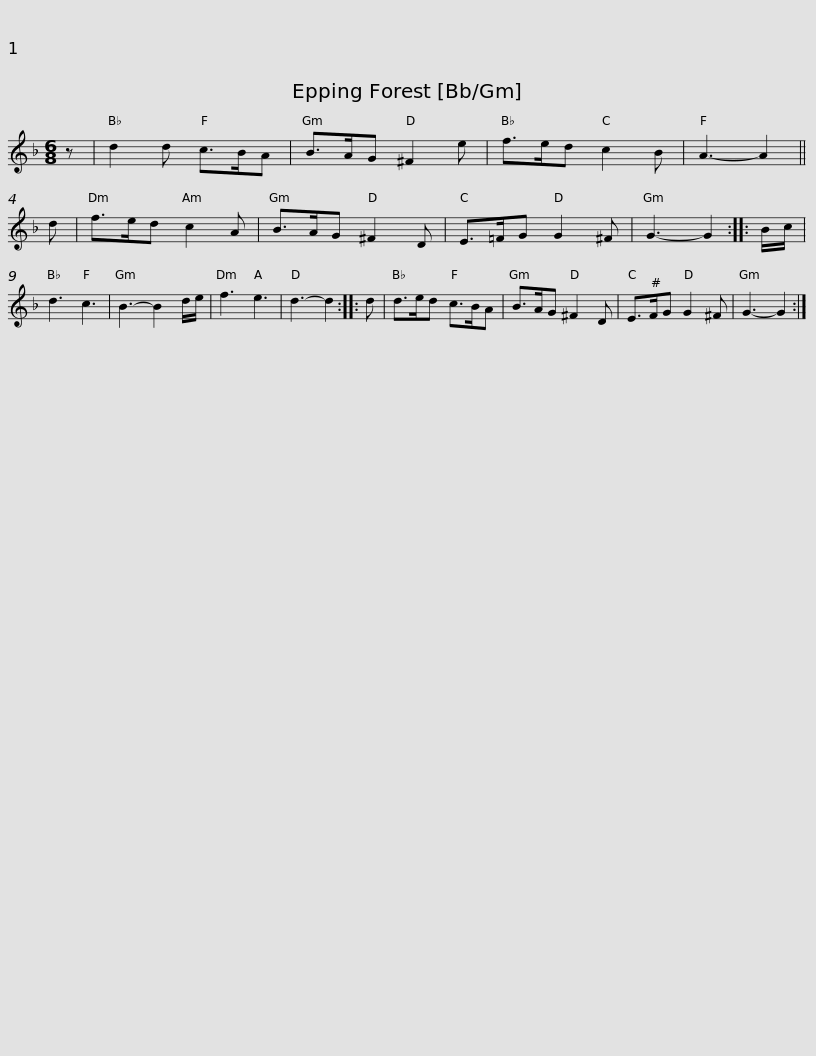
X:1
L:1/8
M:6/8
I:linebreak $
K:F
V:1 treble
V:1
 z | d2 d c>BA | B>AG ^F2 e | f>ed c2 B | A3- A2 || %5
 d | f>ed c2 A | B>AG ^F2 D | E>=FG G2 ^F |$ G3- G2 :: %10
 B/c/ | d3 c3 | B3- B2 d/e/ | f3 e3 | d3- d2 :: %15
 d | d>ed c>BA | B>AG ^F2 D |$ E>FG G2 ^F | G3- G2 :| %20
